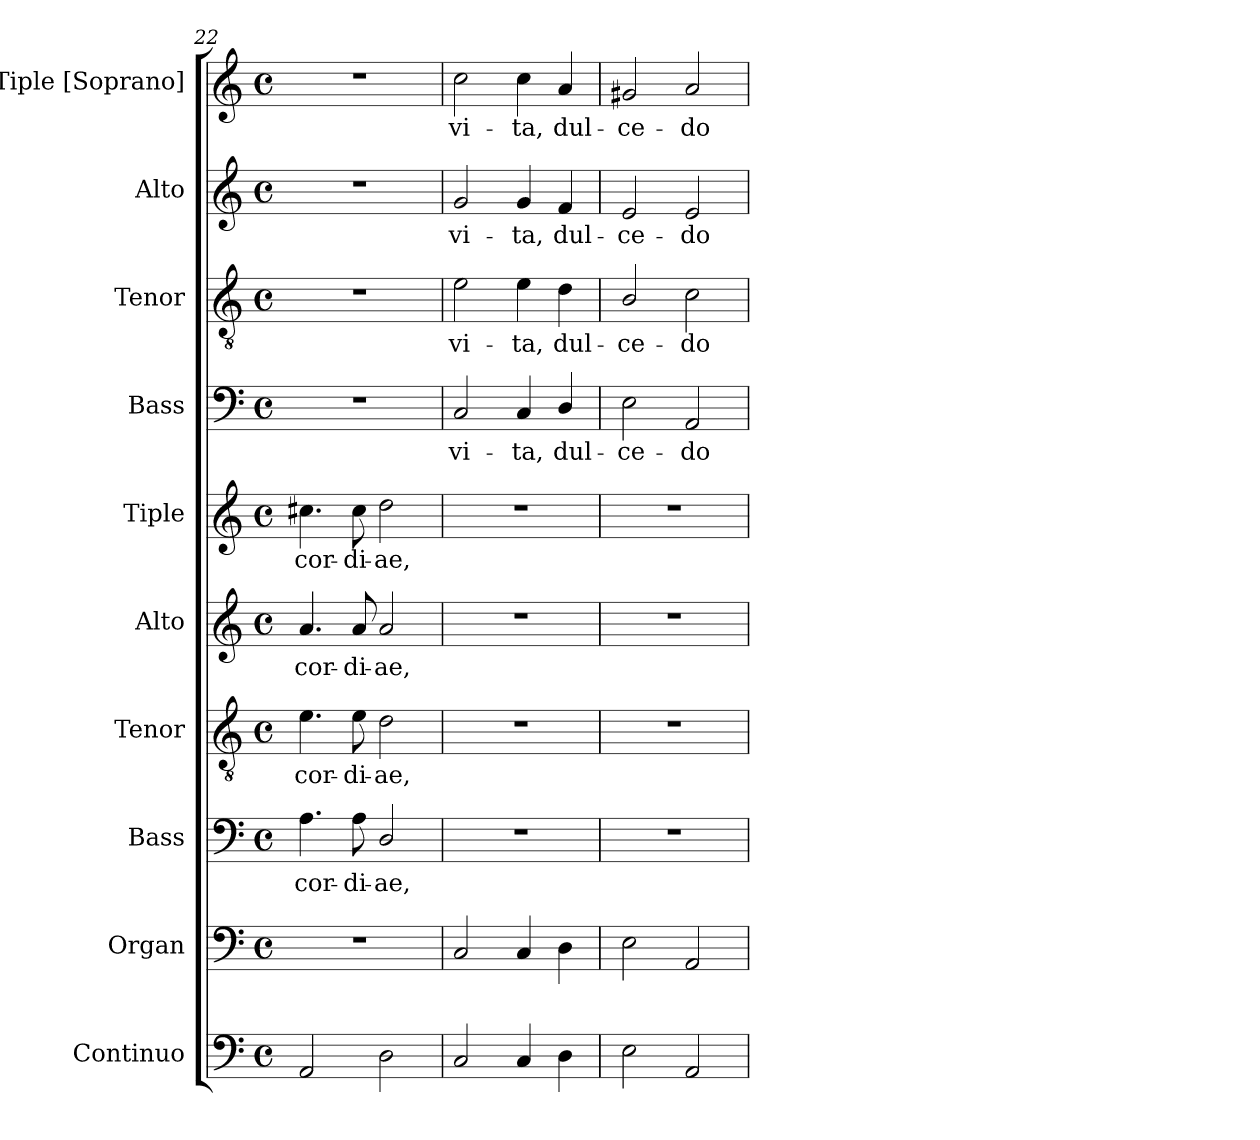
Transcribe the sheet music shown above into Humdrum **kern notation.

**kern	**kern	**kern	**text	**kern	**text	**kern	**text	**kern	**text	**kern	**text	**kern	**text	**kern	**text	**kern	**text
*part10	*part9	*part8	*part8	*part7	*part7	*part6	*part6	*part5	*part5	*part4	*part4	*part3	*part3	*part2	*part2	*part1	*part1
*staff10	*staff9	*staff8	*staff8	*staff7	*staff7	*staff6	*staff6	*staff5	*staff5	*staff4	*staff4	*staff3	*staff3	*staff2	*staff2	*staff1	*staff1
*I"Continuo	*I"Organ	*I"Bass	*	*I"Tenor	*	*I"Alto	*	*I"Tiple	*	*I"Bass	*	*I"Tenor	*	*I"Alto	*	*I"Tiple [Soprano]	*
*I'Cont.	*I'Org.	*I'B.	*	*I'T.	*	*I'A.	*	*	*	*I'B.	*	*I'T.	*	*I'A.	*	*I'S.	*
*clefF4	*clefF4	*clefF4	*	*clefGv2	*	*clefG2	*	*clefG2	*	*clefF4	*	*clefGv2	*	*clefG2	*	*clefG2	*
*	*	*	*	*ITrd7c12	*	*	*	*	*	*	*	*ITrd7c12	*	*	*	*	*
*k[]	*k[]	*k[]	*	*k[]	*	*k[]	*	*k[]	*	*k[]	*	*k[]	*	*k[]	*	*k[]	*
*C:	*C:	*C:	*	*C:	*	*C:	*	*C:	*	*C:	*	*C:	*	*C:	*	*C:	*
*M4/4	*M4/4	*M4/4	*	*M4/4	*	*M4/4	*	*M4/4	*	*M4/4	*	*M4/4	*	*M4/4	*	*M4/4	*
*met(c)	*met(c)	*met(c)	*	*met(c)	*	*met(c)	*	*met(c)	*	*met(c)	*	*met(c)	*	*met(c)	*	*met(c)	*
=22	=22	=22	=22	=22	=22	=22	=22	=22	=22	=22	=22	=22	=22	=22	=22	=22	=22
!	!	!	!LO:LY:b:color=#000000	!	!	!	!	!	!	!	!	!	!	!	!	!	!
!	!	!	!	!	!LO:LY:b:color=#000000	!	!	!	!	!	!	!	!	!	!	!	!
!	!	!	!	!	!	!	!LO:LY:b:color=#000000	!	!	!	!	!	!	!	!	!	!
!	!	!	!	!	!	!	!	!	!LO:LY:b:color=#000000	!	!	!	!	!	!	!	!
2AAi/	1r	4.Ai\	-cor-	4.Ei\	-cor-	4.ai/	-cor-	4.cc#Xi\	-cor-	1r	.	1r	.	1r	.	1r	.
!	!	!	!LO:LY:b:color=#000000	!	!	!	!	!	!	!	!	!	!	!	!	!	!
!	!	!	!	!	!LO:LY:b:color=#000000	!	!	!	!	!	!	!	!	!	!	!	!
!	!	!	!	!	!	!	!LO:LY:b:color=#000000	!	!	!	!	!	!	!	!	!	!
!	!	!	!	!	!	!	!	!	!LO:LY:b:color=#000000	!	!	!	!	!	!	!	!
.	.	8Ai\	-di-	8Ei\	-di-	8ai/	-di-	8cc#i\	-di-	.	.	.	.	.	.	.	.
!	!	!	!LO:LY:b:color=#000000	!	!	!	!	!	!	!	!	!	!	!	!	!	!
!	!	!	!	!	!LO:LY:b:color=#000000	!	!	!	!	!	!	!	!	!	!	!	!
!	!	!	!	!	!	!	!LO:LY:b:color=#000000	!	!	!	!	!	!	!	!	!	!
!	!	!	!	!	!	!	!	!	!LO:LY:b:color=#000000	!	!	!	!	!	!	!	!
2Di\	.	2Di/	-ae,	2Di\	-ae,	2ai/	-ae,	2ddi\	-ae,	.	.	.	.	.	.	.	.
!!LO:PB:g=z
=23	=23	=23	=23	=23	=23	=23	=23	=23	=23	=23	=23	=23	=23	=23	=23	=23	=23
!	!	!	!	!	!	!	!	!	!	!	!LO:LY:b:color=#000000	!	!	!	!	!	!
!	!	!	!	!	!	!	!	!	!	!	!	!	!LO:LY:b:color=#000000	!	!	!	!
!	!	!	!	!	!	!	!	!	!	!	!	!	!	!	!LO:LY:b:color=#000000	!	!
!	!	!	!	!	!	!	!	!	!	!	!	!	!	!	!	!	!LO:LY:b:color=#000000
2Ci/	2Ci/	1r	.	1r	.	1r	.	1r	.	2Ci/	vi-	2Ei\	vi-	2gi/	vi-	2cci\	vi-
!	!	!	!	!	!	!	!	!	!	!	!LO:LY:b:color=#000000	!	!	!	!	!	!
!	!	!	!	!	!	!	!	!	!	!	!	!	!LO:LY:b:color=#000000	!	!	!	!
!	!	!	!	!	!	!	!	!	!	!	!	!	!	!	!LO:LY:b:color=#000000	!	!
!	!	!	!	!	!	!	!	!	!	!	!	!	!	!	!	!	!LO:LY:b:color=#000000
4Ci/	4Ci/	.	.	.	.	.	.	.	.	4Ci/	-ta,	4Ei\	-ta,	4gi/	-ta,	4cci\	-ta,
!	!	!	!	!	!	!	!	!	!	!	!LO:LY:b:color=#000000	!	!	!	!	!	!
!	!	!	!	!	!	!	!	!	!	!	!	!	!LO:LY:b:color=#000000	!	!	!	!
!	!	!	!	!	!	!	!	!	!	!	!	!	!	!	!LO:LY:b:color=#000000	!	!
!	!	!	!	!	!	!	!	!	!	!	!	!	!	!	!	!	!LO:LY:b:color=#000000
4Di\	4Di\	.	.	.	.	.	.	.	.	4Di/	dul-	4Di\	dul-	4fi/	dul-	4ai/	dul-
=24	=24	=24	=24	=24	=24	=24	=24	=24	=24	=24	=24	=24	=24	=24	=24	=24	=24
!	!	!	!	!	!	!	!	!	!	!	!LO:LY:b:color=#000000	!	!	!	!	!	!
!	!	!	!	!	!	!	!	!	!	!	!	!	!LO:LY:b:color=#000000	!	!	!	!
!	!	!	!	!	!	!	!	!	!	!	!	!	!	!	!LO:LY:b:color=#000000	!	!
!	!	!	!	!	!	!	!	!	!	!	!	!	!	!	!	!	!LO:LY:b:color=#000000
2Ei\	2Ei\	1r	.	1r	.	1r	.	1r	.	2Ei\	-ce-	2BBi/	-ce-	2ei/	-ce-	2g#Xi/	-ce-
!	!	!	!	!	!	!	!	!	!	!	!LO:LY:b:color=#000000	!	!	!	!	!	!
!	!	!	!	!	!	!	!	!	!	!	!	!	!LO:LY:b:color=#000000	!	!	!	!
!	!	!	!	!	!	!	!	!	!	!	!	!	!	!	!LO:LY:b:color=#000000	!	!
!	!	!	!	!	!	!	!	!	!	!	!	!	!	!	!	!	!LO:LY:b:color=#000000
2AAi/	2AAi/	.	.	.	.	.	.	.	.	2AAi/	-do	2Ci\	-do	2ei/	-do	2ai/	-do
=	=	=	=	=	=	=	=	=	=	=	=	=	=	=	=	=	=
*-	*-	*-	*-	*-	*-	*-	*-	*-	*-	*-	*-	*-	*-	*-	*-	*-	*-
